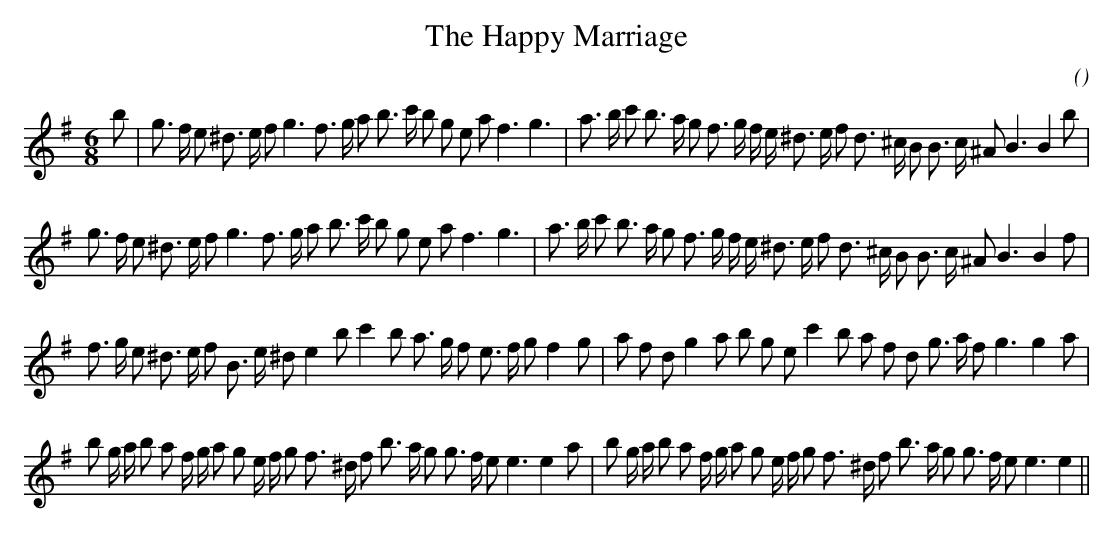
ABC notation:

X:1
T: The Happy Marriage
C:
O:
M:6/8
K:Em
K:Em
M:6/8
L:1/16
b2 |g3 f e2 ^d3 e f2 g6 f3 g a2 b3 c' b2 g2 e2 a2 f6 g6 |a3 b c'2 b3 a g2 f3 g f e ^d3 e f2 d3 ^c B2 B3 c ^A2 B6B4 b2 |
g3 f e2 ^d3 e f2 g6 f3 g a2 b3 c' b2 g2 e2 a2 f6 g6 |a3 b c'2 b3 a g2 f3 g f e ^d3 e f2 d3 ^c B2 B3 c ^A2 B6B4 f2 |
f3 g e2 ^d3 e f2 B3 e ^d2 e4 b2 c'4 b2 a3 g f2 e3 f g2 f4 g2 |a2 f2 d2 g4 a2 b2 g2 e2 c'4 b2 a2 f2 d2 g3 a f2 g6g4 a2 |
b2 g a b2 a2 f g a2 g2 e f g2 f3 ^d f2 b3 a g2 g3 f e2 e6e4 a2 |b2 g a b2 a2 f g a2 g2 e f g2 f3 ^d f2 b3 a g2 g3 f e2 e6e4 ||
